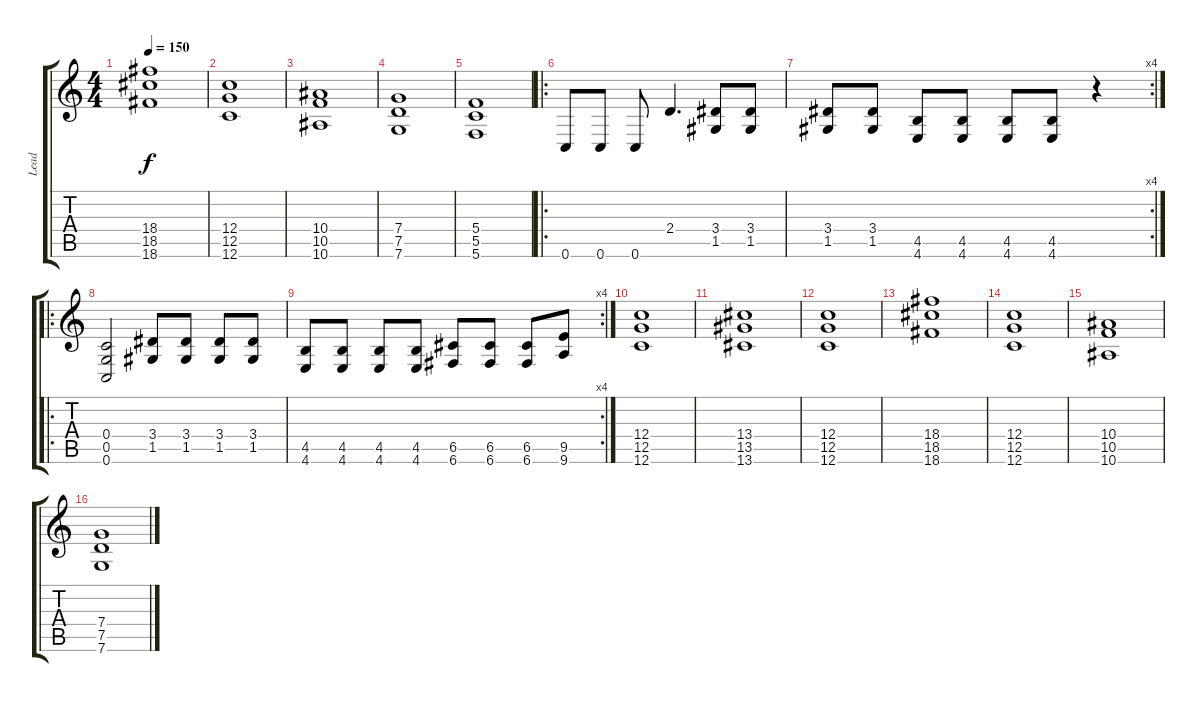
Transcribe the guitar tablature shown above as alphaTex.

\track ("Lead" "Lead") {instrument overdrivenguitar}
\staff {score tabs}
\tuning (D4 A3 F3 C3 G2 C2) {hide}
\ts (4 4)
\tempo 150
\clef g2
\ks c
(18.4 18.5 18.6).1{dy f} |
(12.4 12.5 12.6).1 |
(10.4 10.5 10.6).1 |
(7.4 7.5 7.6).1 |
(5.4 5.5 5.6).1 |
\ro
0.6.8 0.6.8 0.6.8 2.4.4{d} (3.4 1.5).8 (3.4 1.5).8 |
\rc 4
(3.4 1.5).8 (3.4 1.5).8 (4.5 4.6).8 (4.5 4.6).8 (4.5 4.6).8 (4.5 4.6).8 r.4 |
\ro
(0.4 0.5 0.6).2 (3.4 1.5).8 (3.4 1.5).8 (3.4 1.5).8 (3.4 1.5).8 |
\rc 4
(4.5 4.6).8 (4.5 4.6).8 (4.5 4.6).8 (4.5 4.6).8 (6.5 6.6).8 (6.5 6.6).8 (6.5 6.6).8 (9.5 9.6).8 |
(12.4 12.5 12.6).1 |
(13.4 13.5 13.6).1 |
(12.4 12.5 12.6).1 |
(18.4 18.5 18.6).1 |
(12.4 12.5 12.6).1 |
(10.4 10.5 10.6).1 |
(7.4 7.5 7.6).1
